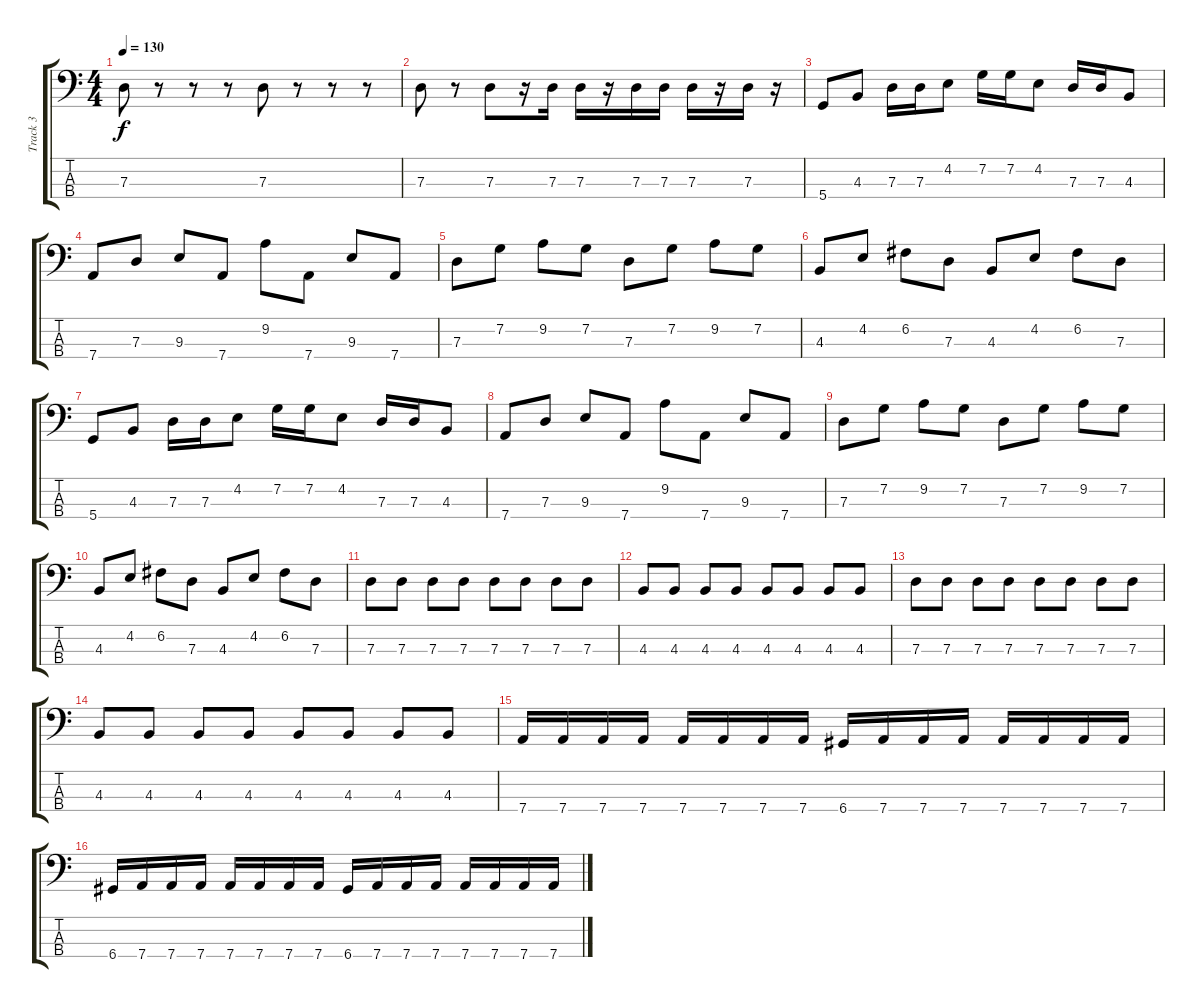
\track ("Track 3" "Track 3") {instrument electricbassfinger}
\staff {score tabs}
\tuning (F2 C2 G1 D1) {hide}
\ts (4 4)
\tempo 130
\clef f4
\ks c
7.3.8{dy f} r.8 r.8 r.8 7.3.8 r.8 r.8 r.8 |
7.3.8 r.8 7.3.8 r.16 7.3.16 7.3.16 r.16 7.3.16 7.3.16 7.3.16 r.16 7.3.16 r.16 |
5.4.8 4.3.8 7.3.16 7.3.16 4.2.8 7.2.16 7.2.16 4.2.8 7.3.16 7.3.16 4.3.8 |
7.4.8 7.3.8 9.3.8 7.4.8 9.2.8 7.4.8 9.3.8 7.4.8 |
7.3.8 7.2.8 9.2.8 7.2.8 7.3.8 7.2.8 9.2.8 7.2.8 |
4.3.8 4.2.8 6.2.8 7.3.8 4.3.8 4.2.8 6.2.8 7.3.8 |
5.4.8 4.3.8 7.3.16 7.3.16 4.2.8 7.2.16 7.2.16 4.2.8 7.3.16 7.3.16 4.3.8 |
7.4.8 7.3.8 9.3.8 7.4.8 9.2.8 7.4.8 9.3.8 7.4.8 |
7.3.8 7.2.8 9.2.8 7.2.8 7.3.8 7.2.8 9.2.8 7.2.8 |
4.3.8 4.2.8 6.2.8 7.3.8 4.3.8 4.2.8 6.2.8 7.3.8 |
7.3.8 7.3.8 7.3.8 7.3.8 7.3.8 7.3.8 7.3.8 7.3.8 |
4.3.8 4.3.8 4.3.8 4.3.8 4.3.8 4.3.8 4.3.8 4.3.8 |
7.3.8 7.3.8 7.3.8 7.3.8 7.3.8 7.3.8 7.3.8 7.3.8 |
4.3.8 4.3.8 4.3.8 4.3.8 4.3.8 4.3.8 4.3.8 4.3.8 |
7.4.16 7.4.16 7.4.16 7.4.16 7.4.16 7.4.16 7.4.16 7.4.16 6.4.16 7.4.16 7.4.16 7.4.16 7.4.16 7.4.16 7.4.16 7.4.16 |
6.4.16 7.4.16 7.4.16 7.4.16 7.4.16 7.4.16 7.4.16 7.4.16 6.4.16 7.4.16 7.4.16 7.4.16 7.4.16 7.4.16 7.4.16 7.4.16
